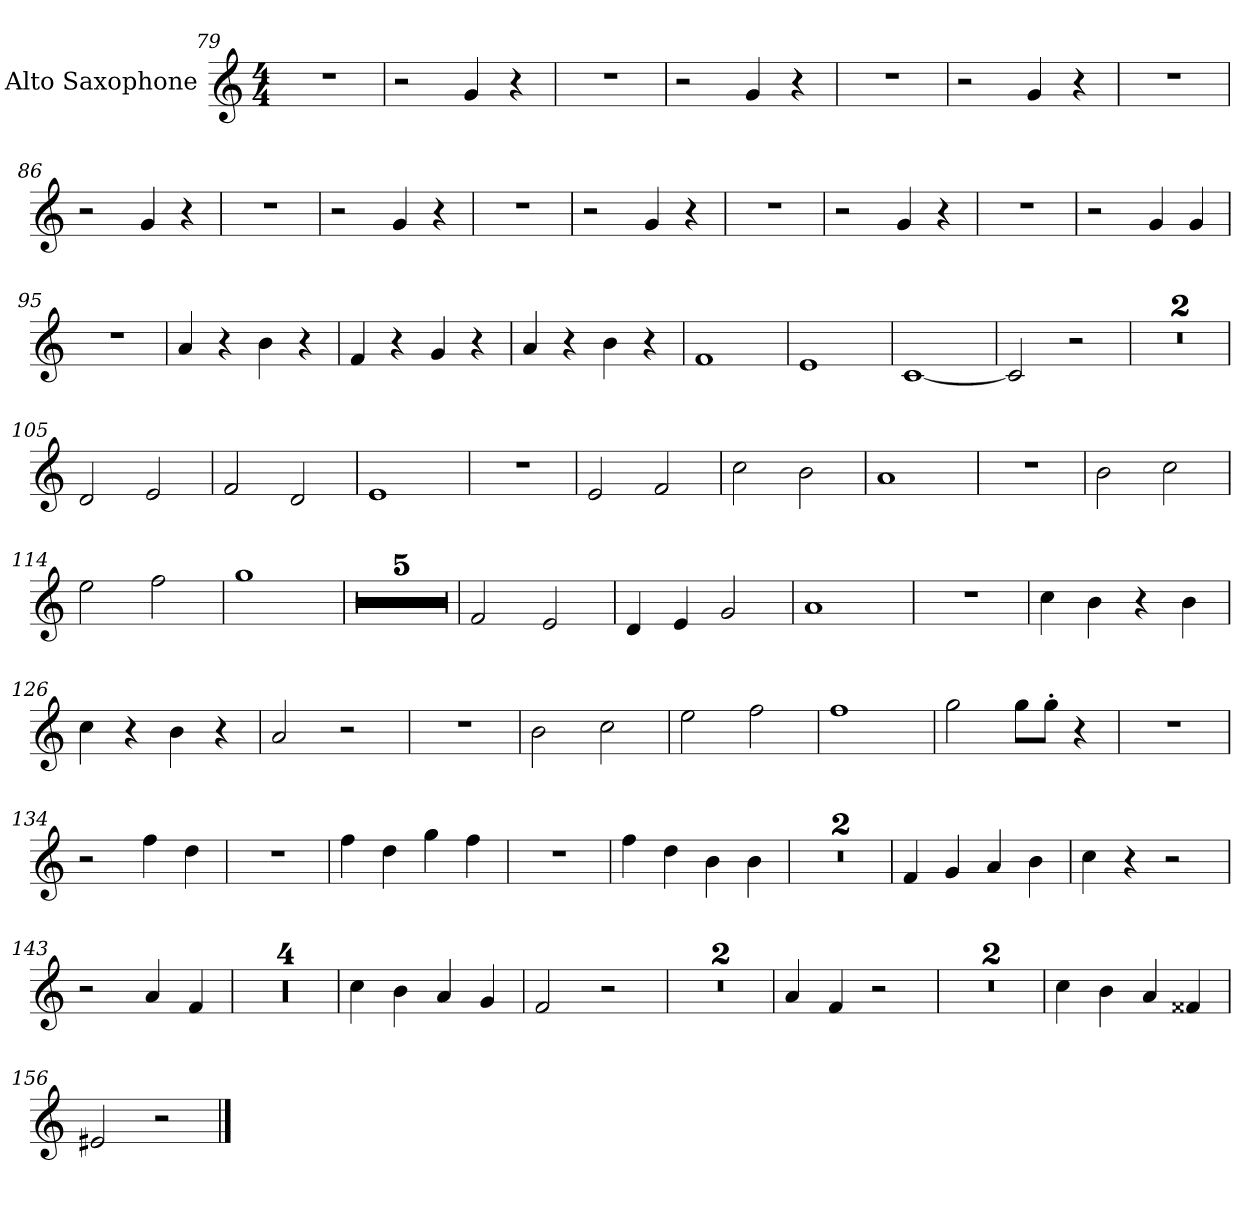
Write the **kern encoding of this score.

**kern
*part1
*staff1
*I"Alto Saxophone
*I'A. Sax.
*clefG2
*ITrd5c9
*k[b-e-a-]
*M4/4
=79
1r
=80
2r
4B-/
4r
=81
1r
=82
2r
4B-/
4r
=83
1r
=84
2r
4B-/
4r
=85
1r
=86
2r
4B-/
4r
=87
1r
=88
2r
4B-/
4r
=89
1r
=90
2r
4B-/
4r
=91
1r
=92
2r
4B-/
4r
=93
1r
=94
2r
4B-/
4B-/
=95
1r
=96
4c/
4r
4d\
4r
=97
4A-/
4r
4B-/
4r
=98
4c/
4r
4d\
4r
=99
1A-
=100
1G
=101
[1E-
=102
2E-/]
2r
=103
1r
=104
1r
=105
2F/
2G/
=106
2A-/
2F/
=107
1G
=108
1r
=109
2G/
2A-/
=110
2e-\
2d\
=111
1c
=112
1r
=113
2d\
2e-\
=114
2g\
2a-\
=115
1b-
=116
1r
=117
1r
=118
1r
=119
1r
=120
1r
=121
2A-/
2G/
=122
4F/
4G/
2B-/
=123
1c
=124
1r
=125
4e-\
4d\
4r
4d\
=126
4e-\
4r
4d\
4r
=127
2c/
2r
=128
1r
=129
2d\
2e-\
=130
2g\
2a-\
=131
1a-
=132
2b-\
8b-\L
8b-'\J
4r
=133
1r
=134
2r
4a-\
4f\
=135
1r
=136
4a-\
4f\
4b-\
4a-\
=137
1r
=138
4a-\
4f\
4d\
4d\
=139
1r
=140
1r
=141
4A-/
4B-/
4c/
4d\
=142
4e-\
4r
2r
=143
2r
4c/
4A-/
=144
1r
=145
1r
=146
1r
=147
1r
=148
4e-\
4d\
4c/
4B-/
=149
2A-/
2r
=150
1r
=151
1r
=152
4c/
4A-/
2r
=153
1r
=154
1r
=155
4e-\
4d\
4c/
4A#X/
=156
2G#X/
2r
==
*-
